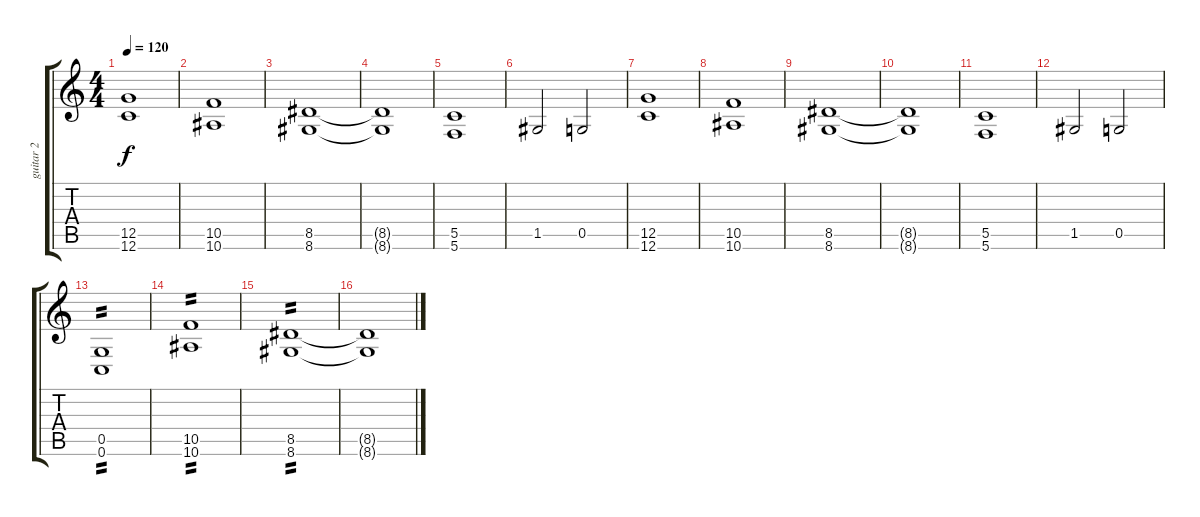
\track ("guitar 2" "guitar 2") {instrument overdrivenguitar}
\staff {score tabs}
\tuning (D4 A3 F3 C3 G2 C2) {hide}
\ts (4 4)
\tempo 120
\clef g2
\ks c
(12.5 12.6).1{dy f} |
(10.5 10.6).1 |
(8.5 8.6).1 |
(8.5{t} 8.6{t}).1 |
(5.5 5.6).1 |
1.5.2 0.5.2 |
(12.5 12.6).1 |
(10.5 10.6).1 |
(8.5 8.6).1 |
(8.5{t} 8.6{t}).1 |
(5.5 5.6).1 |
1.5.2 0.5.2 |
(0.5 0.6).1{tp 2} |
(10.5 10.6).1{tp 2} |
(8.5 8.6).1{tp 2} |
(8.5{t} 8.6{t}).1
